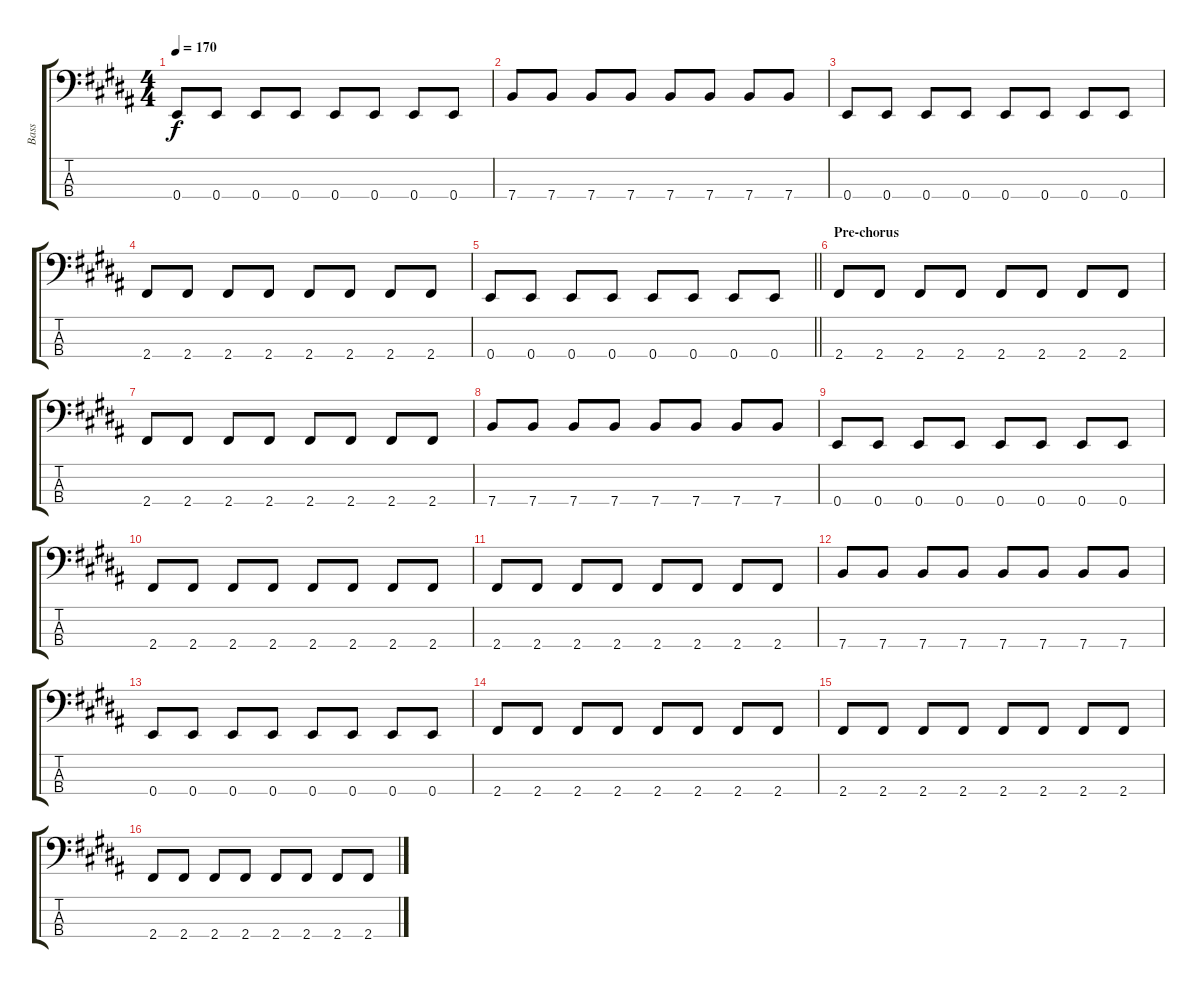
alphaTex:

\track ("Bass" "Bass") {instrument electricbasspick}
\staff {score tabs}
\tuning (G2 D2 A1 E1) {hide}
\ts (4 4)
\tempo 170
\clef f4
\ks b
0.4.8{dy f} 0.4.8 0.4.8 0.4.8 0.4.8 0.4.8 0.4.8 0.4.8 |
7.4.8 7.4.8 7.4.8 7.4.8 7.4.8 7.4.8 7.4.8 7.4.8 |
0.4.8 0.4.8 0.4.8 0.4.8 0.4.8 0.4.8 0.4.8 0.4.8 |
2.4.8 2.4.8 2.4.8 2.4.8 2.4.8 2.4.8 2.4.8 2.4.8 |
\barLineRight lightlight
0.4.8 0.4.8 0.4.8 0.4.8 0.4.8 0.4.8 0.4.8 0.4.8 |
\section ("" "Pre-chorus")
2.4.8 2.4.8 2.4.8 2.4.8 2.4.8 2.4.8 2.4.8 2.4.8 |
2.4.8 2.4.8 2.4.8 2.4.8 2.4.8 2.4.8 2.4.8 2.4.8 |
7.4.8 7.4.8 7.4.8 7.4.8 7.4.8 7.4.8 7.4.8 7.4.8 |
0.4.8 0.4.8 0.4.8 0.4.8 0.4.8 0.4.8 0.4.8 0.4.8 |
2.4.8 2.4.8 2.4.8 2.4.8 2.4.8 2.4.8 2.4.8 2.4.8 |
2.4.8 2.4.8 2.4.8 2.4.8 2.4.8 2.4.8 2.4.8 2.4.8 |
7.4.8 7.4.8 7.4.8 7.4.8 7.4.8 7.4.8 7.4.8 7.4.8 |
0.4.8 0.4.8 0.4.8 0.4.8 0.4.8 0.4.8 0.4.8 0.4.8 |
2.4.8 2.4.8 2.4.8 2.4.8 2.4.8 2.4.8 2.4.8 2.4.8 |
2.4.8 2.4.8 2.4.8 2.4.8 2.4.8 2.4.8 2.4.8 2.4.8 |
2.4.8 2.4.8 2.4.8 2.4.8 2.4.8 2.4.8 2.4.8 2.4.8
